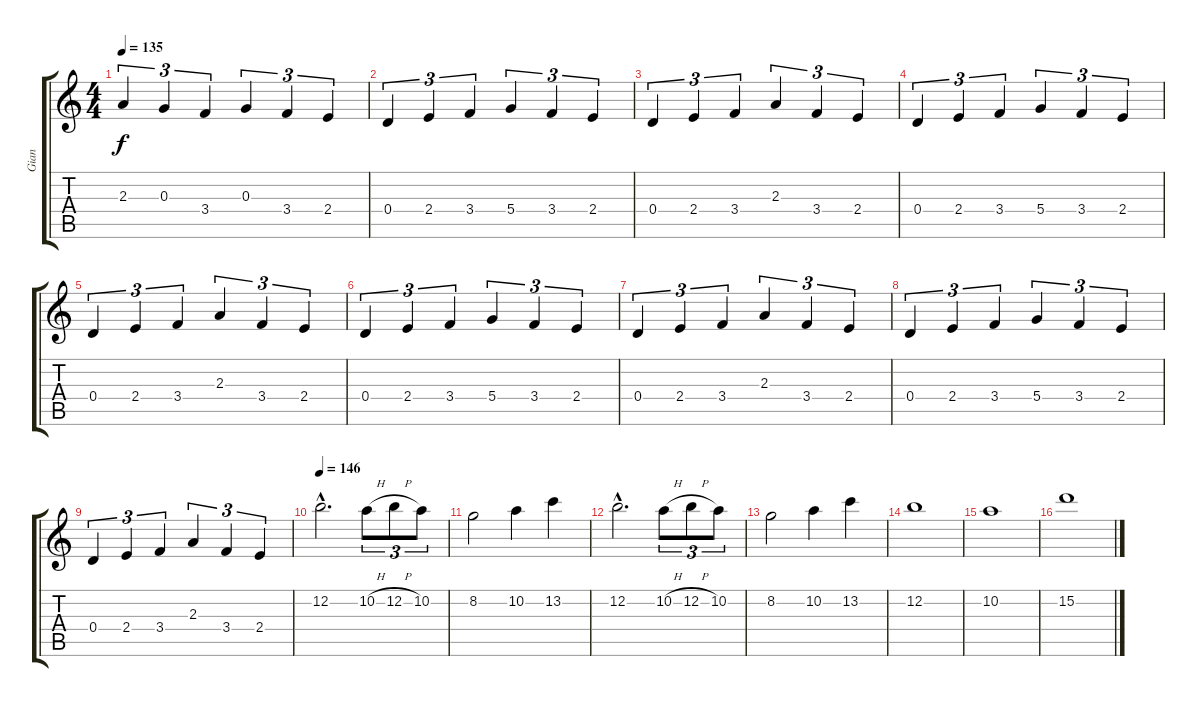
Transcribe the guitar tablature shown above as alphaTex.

\track ("Gian" "Gian") {instrument overdrivenguitar}
\staff {score tabs}
\tuning (E4 B3 G3 D3 A2 E2) {hide}
\ts (4 4)
\tempo 135
\clef g2
\ks c
2.3.4{tu (3 2) dy f} 0.3.4{tu (3 2)} 3.4.4{tu (3 2)} 0.3.4{tu (3 2)} 3.4.4{tu (3 2)} 2.4.4{tu (3 2)} |
0.4.4{tu (3 2)} 2.4.4{tu (3 2)} 3.4.4{tu (3 2)} 5.4.4{tu (3 2)} 3.4.4{tu (3 2)} 2.4.4{tu (3 2)} |
0.4.4{tu (3 2)} 2.4.4{tu (3 2)} 3.4.4{tu (3 2)} 2.3.4{tu (3 2)} 3.4.4{tu (3 2)} 2.4.4{tu (3 2)} |
0.4.4{tu (3 2)} 2.4.4{tu (3 2)} 3.4.4{tu (3 2)} 5.4.4{tu (3 2)} 3.4.4{tu (3 2)} 2.4.4{tu (3 2)} |
0.4.4{tu (3 2)} 2.4.4{tu (3 2)} 3.4.4{tu (3 2)} 2.3.4{tu (3 2)} 3.4.4{tu (3 2)} 2.4.4{tu (3 2)} |
0.4.4{tu (3 2)} 2.4.4{tu (3 2)} 3.4.4{tu (3 2)} 5.4.4{tu (3 2)} 3.4.4{tu (3 2)} 2.4.4{tu (3 2)} |
0.4.4{tu (3 2)} 2.4.4{tu (3 2)} 3.4.4{tu (3 2)} 2.3.4{tu (3 2)} 3.4.4{tu (3 2)} 2.4.4{tu (3 2)} |
0.4.4{tu (3 2)} 2.4.4{tu (3 2)} 3.4.4{tu (3 2)} 5.4.4{tu (3 2)} 3.4.4{tu (3 2)} 2.4.4{tu (3 2)} |
0.4.4{tu (3 2)} 2.4.4{tu (3 2)} 3.4.4{tu (3 2)} 2.3.4{tu (3 2)} 3.4.4{tu (3 2)} 2.4.4{tu (3 2)} |
\tempo 146
12.2{hac}.2{d} 10.2{h}.8{tu (3 2)} 12.2{h}.8{tu (3 2)} 10.2.8{tu (3 2)} |
8.2.2 10.2.4 13.2.4 |
12.2{hac}.2{d} 10.2{h}.8{tu (3 2)} 12.2{h}.8{tu (3 2)} 10.2.8{tu (3 2)} |
8.2.2 10.2.4 13.2.4 |
12.2.1 |
10.2.1 |
15.2.1
